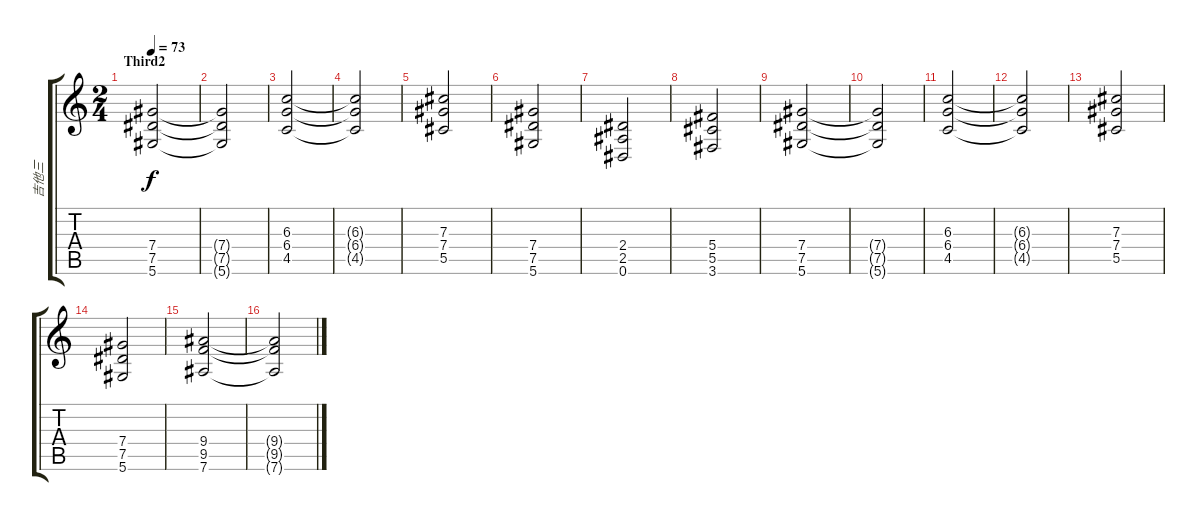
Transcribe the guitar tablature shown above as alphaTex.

\track ("吉他三" "吉他三") {instrument distortionguitar}
\staff {score tabs}
\tuning (Eb4 Bb3 Gb3 Db3 Ab2 Eb2) {hide}
\ts (2 4)
\section ("" "Third2")
\tempo 73
\clef g2
\ks c
(7.4 7.5 5.6).2{dy f} |
(7.4{t} 7.5{t} 5.6{t}).2 |
(6.3 6.4 4.5).2 |
(6.3{t} 6.4{t} 4.5{t}).2 |
(7.3 7.4 5.5).2 |
(7.4 7.5 5.6).2 |
(2.4 2.5 0.6).2 |
(5.4 5.5 3.6).2 |
(7.4 7.5 5.6).2 |
(7.4{t} 7.5{t} 5.6{t}).2 |
(6.3 6.4 4.5).2 |
(6.3{t} 6.4{t} 4.5{t}).2 |
(7.3 7.4 5.5).2 |
(7.4 7.5 5.6).2 |
(9.4 9.5 7.6).2 |
(9.4{t} 9.5{t} 7.6{t}).2
